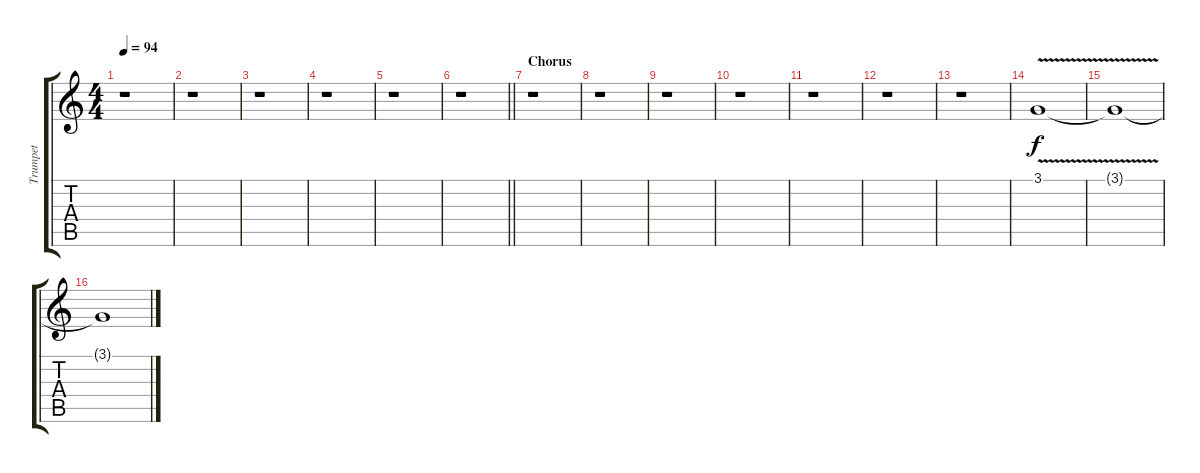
\track ("Trumpet" "Trumpet") {instrument mutedtrumpet}
\staff {score tabs}
\tuning (E4 B3 G3 D3 A2 E2) {hide}
\ts (4 4)
\tempo 94
\clef g2
\ks c
r.1{dy f} |
r.1 |
r.1 |
r.1 |
r.1 |
\barLineRight lightlight
r.1 |
\section ("" "Chorus")
r.1 |
r.1 |
r.1 |
r.1 |
r.1 |
r.1 |
r.1 |
3.1{v}.1 |
3.1{t}.1 |
3.1{t}.1
